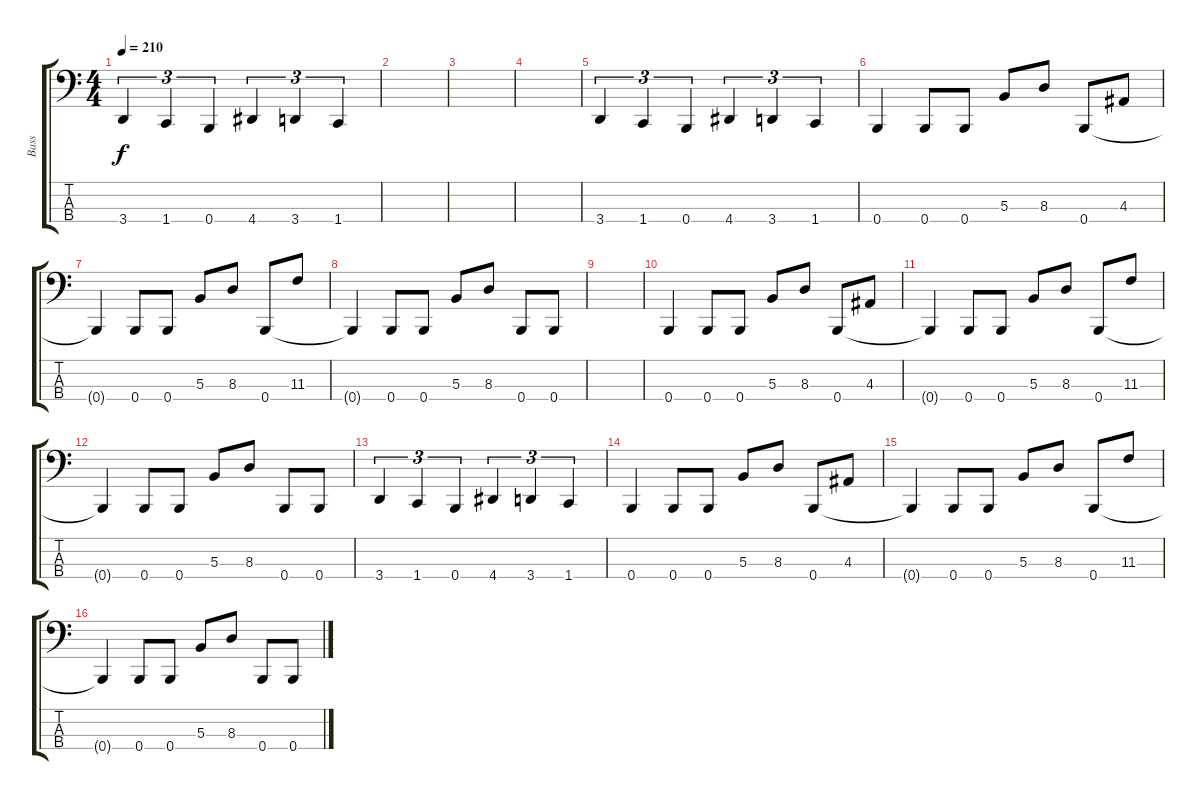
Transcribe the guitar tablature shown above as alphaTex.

\track ("Bass" "Bass") {instrument electricbassfinger}
\staff {score tabs}
\tuning (E2 B1 Gb1 B0) {hide}
\ts (4 4)
\tempo 210
\clef f4
\ks c
3.4.4{tu (3 2) dy f} 1.4.4{tu (3 2)} 0.4.4{tu (3 2)} 4.4.4{tu (3 2)} 3.4.4{tu (3 2)} 1.4.4{tu (3 2)} |
|
|
|
3.4.4{tu (3 2)} 1.4.4{tu (3 2)} 0.4.4{tu (3 2)} 4.4.4{tu (3 2)} 3.4.4{tu (3 2)} 1.4.4{tu (3 2)} |
0.4.4 0.4.8 0.4.8 5.3.8 8.3.8 0.4.8 4.3.8 |
0.4{t}.4 0.4.8 0.4.8 5.3.8 8.3.8 0.4.8 11.3.8 |
0.4{t}.4 0.4.8 0.4.8 5.3.8 8.3.8 0.4.8 0.4.8 |
|
0.4.4 0.4.8 0.4.8 5.3.8 8.3.8 0.4.8 4.3.8 |
0.4{t}.4 0.4.8 0.4.8 5.3.8 8.3.8 0.4.8 11.3.8 |
0.4{t}.4 0.4.8 0.4.8 5.3.8 8.3.8 0.4.8 0.4.8 |
3.4.4{tu (3 2)} 1.4.4{tu (3 2)} 0.4.4{tu (3 2)} 4.4.4{tu (3 2)} 3.4.4{tu (3 2)} 1.4.4{tu (3 2)} |
0.4.4 0.4.8 0.4.8 5.3.8 8.3.8 0.4.8 4.3.8 |
0.4{t}.4 0.4.8 0.4.8 5.3.8 8.3.8 0.4.8 11.3.8 |
0.4{t}.4 0.4.8 0.4.8 5.3.8 8.3.8 0.4.8 0.4.8
